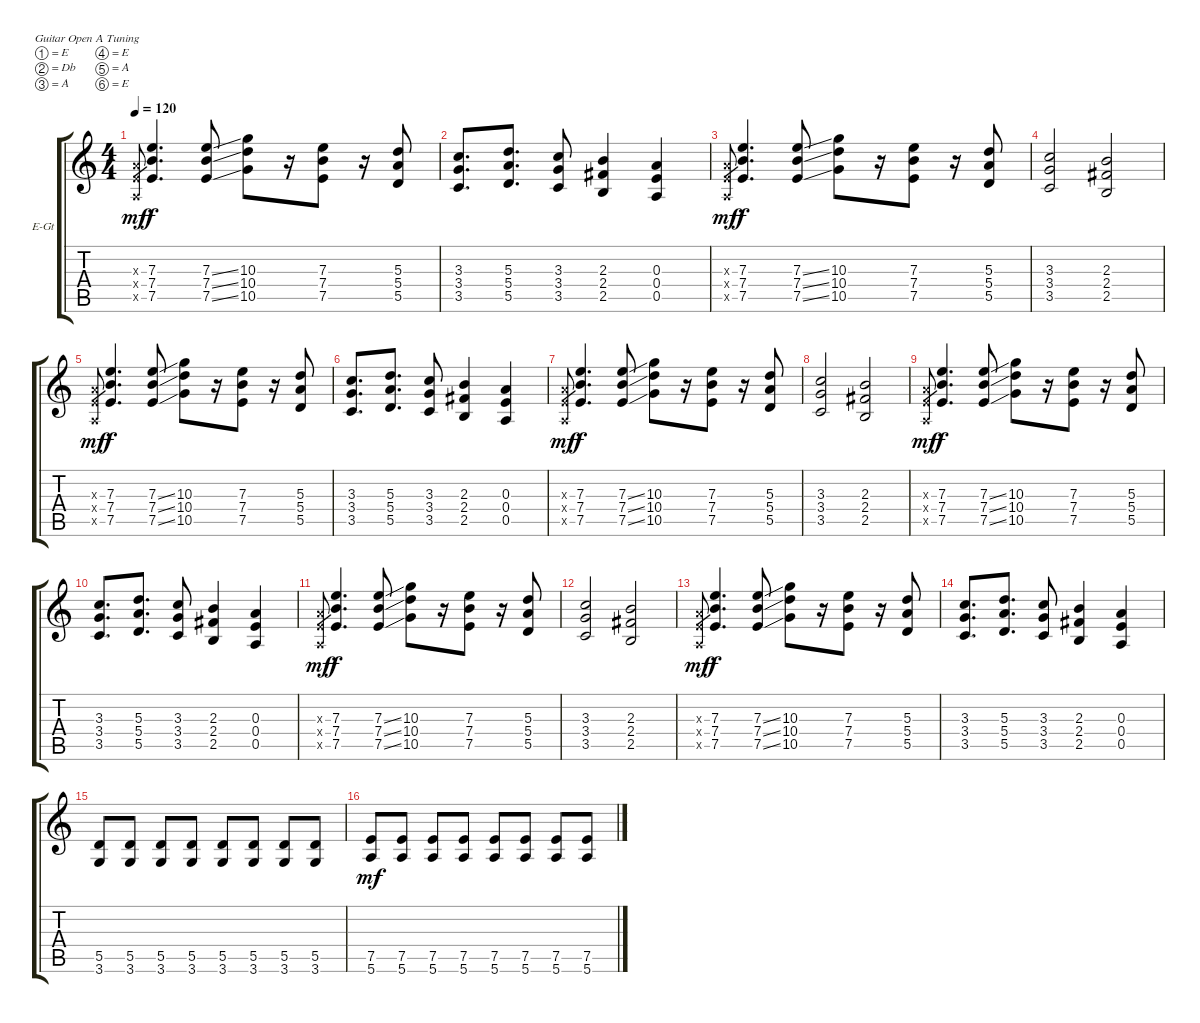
\bracketExtendMode groupsimilarinstruments
\firstSystemTrackNameOrientation horizontal
\otherSystemsTrackNameOrientation horizontal
\track ("Guitar 1" "E-Gt") {instrument overdrivenguitar}
\staff {score tabs}
\tuning (E4 Db4 A3 E3 A2 E2)
\ts (4 4)
\tempo 120
\clef g2
\ks c
(0.3{x} 0.4{x} 0.5{x}).8{gr dy mf} (7.3 7.4 7.5).4{d dy f} (7.3{ss} 7.4{ss} 7.5{ss}).8 (10.3 10.4 10.5).8 r.16 (7.3 7.4 7.5).8 r.16 (5.3 5.4 5.5).8 |
(3.3 3.4 3.5).8{d} (5.3 5.4 5.5).8{d} (3.3 3.4 3.5).8 (2.3 2.4 2.5).4 (0.3 0.4 0.5).4 |
(0.3{x} 0.4{x} 0.5{x}).8{gr dy mf} (7.3 7.4 7.5).4{d dy f} (7.3{ss} 7.4{ss} 7.5{ss}).8 (10.3 10.4 10.5).8 r.16 (7.3 7.4 7.5).8 r.16 (5.3 5.4 5.5).8 |
(3.3 3.4 3.5).2 (2.3 2.4 2.5).2 |
(0.3{x} 0.4{x} 0.5{x}).8{gr dy mf} (7.3 7.4 7.5).4{d dy f} (7.3{ss} 7.4{ss} 7.5{ss}).8 (10.3 10.4 10.5).8 r.16 (7.3 7.4 7.5).8 r.16 (5.3 5.4 5.5).8 |
(3.3 3.4 3.5).8{d} (5.3 5.4 5.5).8{d} (3.3 3.4 3.5).8 (2.3 2.4 2.5).4 (0.3 0.4 0.5).4 |
(0.3{x} 0.4{x} 0.5{x}).8{gr dy mf} (7.3 7.4 7.5).4{d dy f} (7.3{ss} 7.4{ss} 7.5{ss}).8 (10.3 10.4 10.5).8 r.16 (7.3 7.4 7.5).8 r.16 (5.3 5.4 5.5).8 |
(3.3 3.4 3.5).2 (2.3 2.4 2.5).2 |
(0.3{x} 0.4{x} 0.5{x}).8{gr dy mf} (7.3 7.4 7.5).4{d dy f} (7.3{ss} 7.4{ss} 7.5{ss}).8 (10.3 10.4 10.5).8 r.16 (7.3 7.4 7.5).8 r.16 (5.3 5.4 5.5).8 |
(3.3 3.4 3.5).8{d} (5.3 5.4 5.5).8{d} (3.3 3.4 3.5).8 (2.3 2.4 2.5).4 (0.3 0.4 0.5).4 |
(0.3{x} 0.4{x} 0.5{x}).8{gr dy mf} (7.3 7.4 7.5).4{d dy f} (7.3{ss} 7.4{ss} 7.5{ss}).8 (10.3 10.4 10.5).8 r.16 (7.3 7.4 7.5).8 r.16 (5.3 5.4 5.5).8 |
(3.3 3.4 3.5).2 (2.3 2.4 2.5).2 |
(0.3{x} 0.4{x} 0.5{x}).8{gr dy mf} (7.3 7.4 7.5).4{d dy f} (7.3{ss} 7.4{ss} 7.5{ss}).8 (10.3 10.4 10.5).8 r.16 (7.3 7.4 7.5).8 r.16 (5.3 5.4 5.5).8 |
(3.3 3.4 3.5).8{d} (5.3 5.4 5.5).8{d} (3.3 3.4 3.5).8 (2.3 2.4 2.5).4 (0.3 0.4 0.5).4 |
(5.5 3.6).8 (5.5 3.6).8 (5.5 3.6).8 (5.5 3.6).8 (5.5 3.6).8 (5.5 3.6).8 (5.5 3.6).8 (5.5 3.6).8 |
(5.6 7.5).8{dy mf} (5.6 7.5).8 (5.6 7.5).8 (5.6 7.5).8 (5.6 7.5).8 (5.6 7.5).8 (5.6 7.5).8 (5.6 7.5).8
